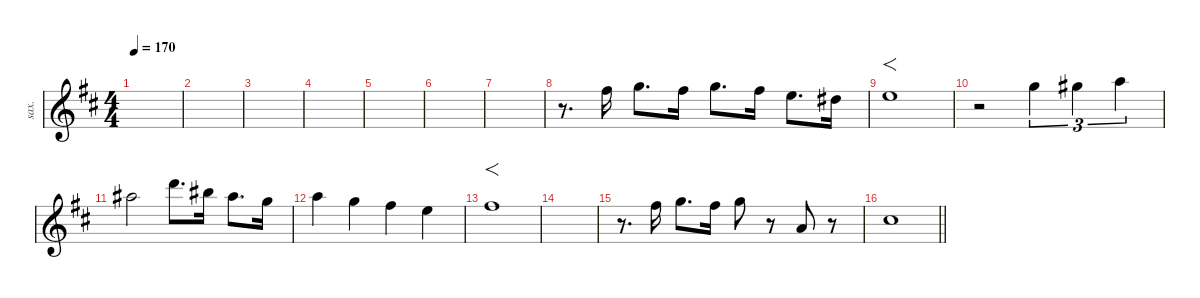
\defaultSystemsLayout 4
\hideDynamics
\useSystemSignSeparator
\otherSystemsTrackNameOrientation horizontal
\extendBarLines
\track ("Sax. T" "sax.") {instrument tenorsax}
\staff {score}
\tuning (E4 B3 G3 D3 A2 E2)
\displaytranspose 14
\ts (4 4)
\tempo 170
\clef g2
\ks d
|
|
|
|
|
|
|
r.8{d beam Down} 5.2{acc #}.16{beam Down} 6.2{acc forcenatural}.8{d beam Down} 5.2{acc #}.16{beam Down} 6.2{acc forcenatural}.8{d beam Down} 5.2{acc #}.16{beam Down} 3.2{acc forcenatural}.8{d beam Down} 2.2{acc #}.16{beam Down} |
3.2{acc forcenatural}.1{f beam Down} |
r.2{beam Down} 1.1{acc forcenatural}.4{tu (3 2) beam Down} 2.1{acc #}.4{tu (3 2) beam Down} 3.1{acc forcenatural}.4{tu (3 2) beam Down} |
4.1{acc #}.2{beam Down} 8.1{acc forcenatural}.8{d beam Down} 6.1{acc #}.16{beam Down} 4.1{acc #}.8{d beam Down} 1.1{acc forcenatural}.16{beam Down} |
3.1{acc forcenatural}.4{beam Down} 1.1{acc forcenatural}.4{beam Down} 0.1{acc #}.4{beam Down} 3.2{acc forcenatural}.4{beam Down} |
0.1{acc #}.1{f beam Down} |
|
r.8{d beam Down} 0.1{acc #}.16{dy mf beam Down} 1.1{acc forcenatural}.8{d beam Down} 0.1{acc #}.16{beam Down} 1.1{acc forcenatural}.8{beam Down} r.8{beam Down} 0.3{acc forcenatural}.8{beam Up} r.8{beam Up} |
\barLineRight lightlight
0.2{acc #}.1{beam Down}
